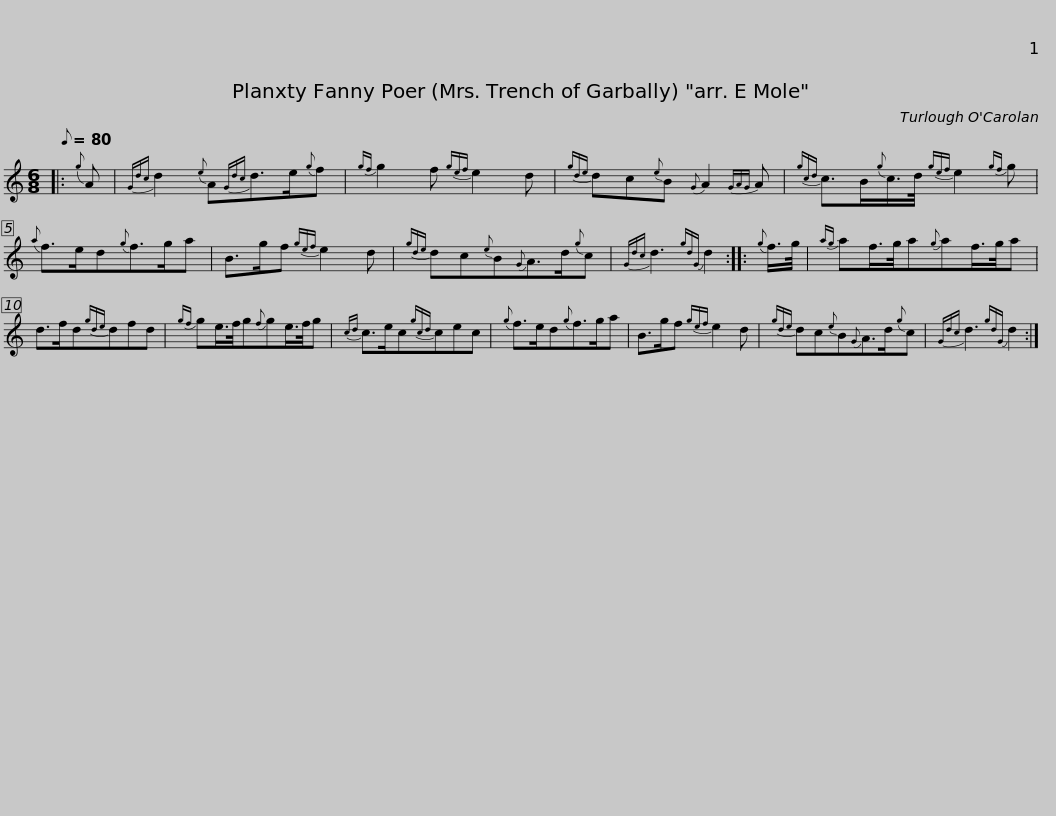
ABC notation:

X:1
L:1/8
Q:1/8=80
M:6/8
I:linebreak $
K:C
V:1 treble
V:1
|:{g} A |{Gdc} d2{e} A{Gdc}d>e{g}f |{gf} g2 f{gef} e2 d |${gde} dc{e}B{G} A2{GAG} A |{gcd} c>B{g}c/>d/{gef} e2{gf} g | %5
{a} f>ed{g}f>ga |$ B>gf{gef} e2 d |{gde} dc{e}B{G}A>d{g}c |{Gdc} d3{gdG} d2 ::${g} f/>g/ | %10
{ag} af/>g/a{g}af/>g/a | d>fd{gde}dfd |${gf} ge/>f/g{f}ge/>f/g |{cd} c>ec{gcd}cec |{g} f>ed{g}f>ga |$ %15
 B>gf{gef} e2 d |{gde} dc{e}B{G}A>d{g}c |{Gdc} d3{gdG} d2 :| %18
